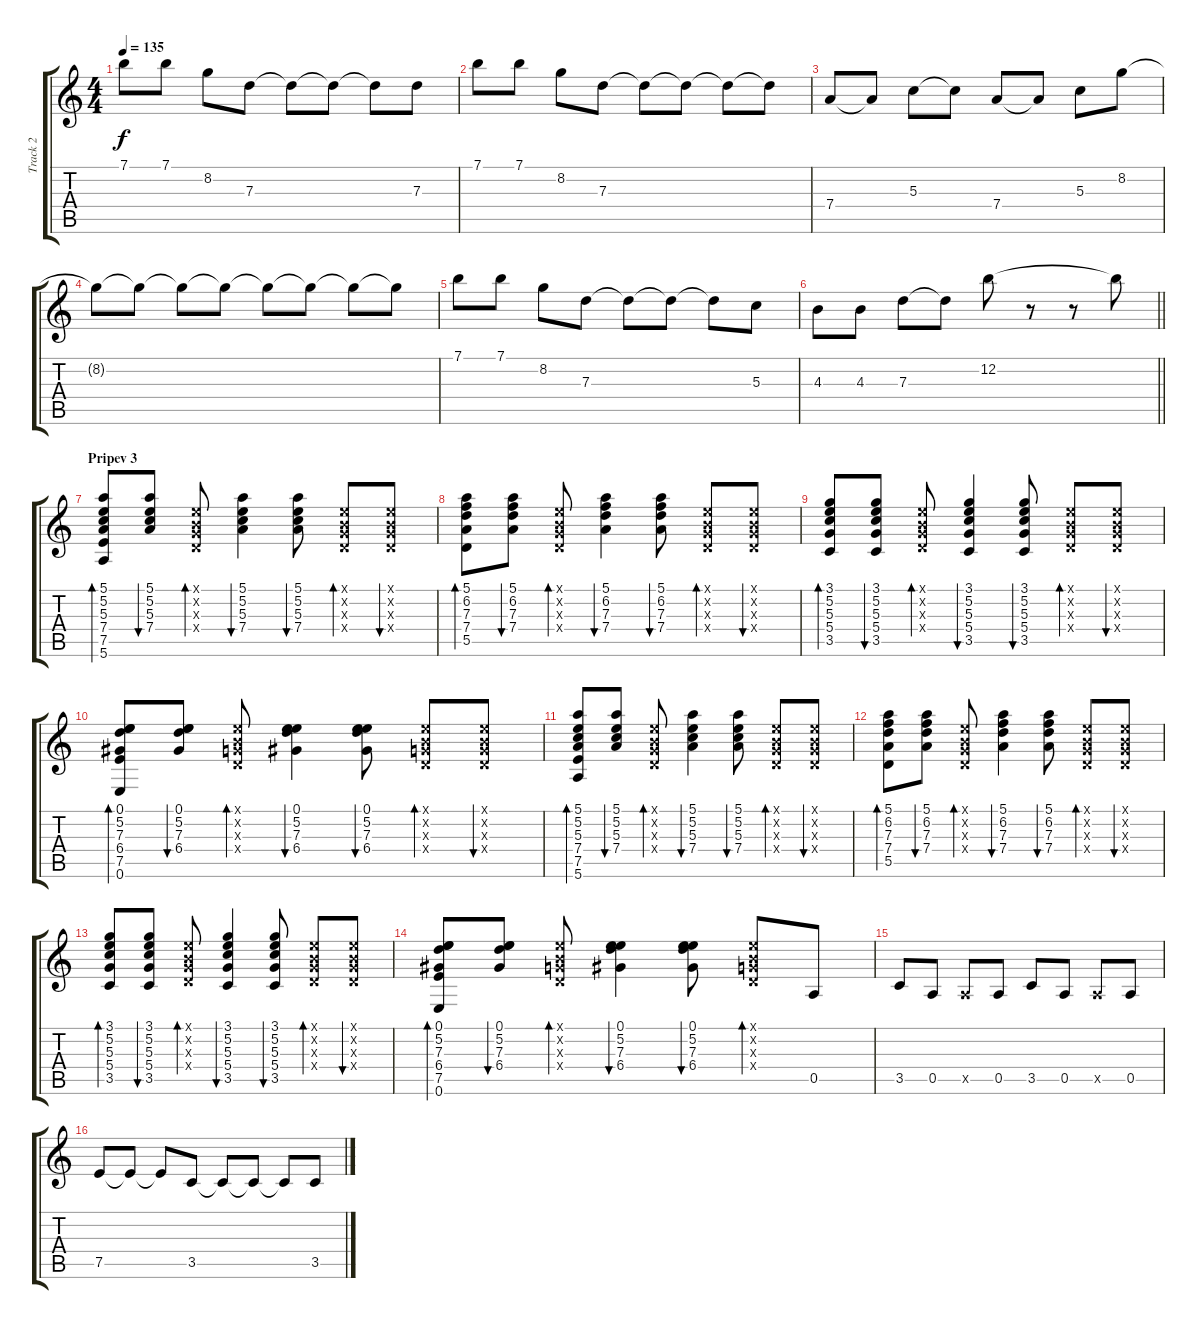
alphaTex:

\track ("Track 2" "Track 2") {instrument acousticguitarsteel}
\staff {score tabs}
\tuning (E4 B3 G3 D3 A2 E2) {hide}
\ts (4 4)
\tempo 135
\clef g2
\ks c
7.1.8{dy f} 7.1.8 8.2.8 7.3.8 7.3{t}.8 7.3{t}.8 7.3{t}.8 7.3.8 |
7.1.8 7.1.8 8.2.8 7.3.8 7.3{t}.8 7.3{t}.8 7.3{t}.8 7.3{t}.8 |
7.4.8 7.4{t}.8 5.3.8 5.3{t}.8 7.4.8 7.4{t}.8 5.3.8 8.2.8 |
8.2{t}.8 8.2{t}.8 8.2{t}.8 8.2{t}.8 8.2{t}.8 8.2{t}.8 8.2{t}.8 8.2{t}.8 |
7.1.8 7.1.8 8.2.8 7.3.8 7.3{t}.8 7.3{t}.8 7.3{t}.8 5.3.8 |
\barLineRight lightlight
4.3.8 4.3.8 7.3.8 7.3{t}.8 12.2.8 r.8 r.8 12.2{t}.8 |
\section ("" "Pripev 3")
(5.1 5.2 5.3 7.4 7.5 5.6).8{bd 60} (5.1 5.2 5.3 7.4).8{bu 60} (0.1{x} 0.2{x} 0.3{x} 0.4{x}).8{bd 60} (5.1 5.2 5.3 7.4).4{bu 60} (5.1 5.2 5.3 7.4).8{bu 60} (0.1{x} 0.2{x} 0.3{x} 0.4{x}).8{bd 60} (0.1{x} 0.2{x} 0.3{x} 0.4{x}).8{bu 60} |
(5.1 6.2 7.3 7.4 5.5).8{bd 60} (5.1 6.2 7.3 7.4).8{bu 60} (0.1{x} 0.2{x} 0.3{x} 0.4{x}).8{bd 60} (5.1 6.2 7.3 7.4).4{bu 60} (5.1 6.2 7.3 7.4).8{bu 60} (0.1{x} 0.2{x} 0.3{x} 0.4{x}).8{bd 60} (0.1{x} 0.2{x} 0.3{x} 0.4{x}).8{bu 60} |
(3.1 5.2 5.3 5.4 3.5).8{bd 60} (3.1 5.2 5.3 5.4 3.5).8{bu 60} (0.1{x} 0.2{x} 0.3{x} 0.4{x}).8{bd 60} (3.1 5.2 5.3 5.4 3.5).4{bu 60} (3.1 5.2 5.3 5.4 3.5).8{bu 60} (0.1{x} 0.2{x} 0.3{x} 0.4{x}).8{bd 60} (0.1{x} 0.2{x} 0.3{x} 0.4{x}).8{bu 60} |
(0.1 5.2 7.3 6.4 7.5 0.6).8{bd 60} (0.1 5.2 7.3 6.4).8{bu 60} (0.1{x} 0.2{x} 0.3{x} 0.4{x}).8{bd 60} (0.1 5.2 7.3 6.4).4{bu 60} (0.1 5.2 7.3 6.4).8{bu 60} (0.1{x} 0.2{x} 0.3{x} 0.4{x}).8{bd 60} (0.1{x} 0.2{x} 0.3{x} 0.4{x}).8{bu 60} |
(5.1 5.2 5.3 7.4 7.5 5.6).8{bd 60} (5.1 5.2 5.3 7.4).8{bu 60} (0.1{x} 0.2{x} 0.3{x} 0.4{x}).8{bd 60} (5.1 5.2 5.3 7.4).4{bu 60} (5.1 5.2 5.3 7.4).8{bu 60} (0.1{x} 0.2{x} 0.3{x} 0.4{x}).8{bd 60} (0.1{x} 0.2{x} 0.3{x} 0.4{x}).8{bu 60} |
(5.1 6.2 7.3 7.4 5.5).8{bd 60} (5.1 6.2 7.3 7.4).8{bu 60} (0.1{x} 0.2{x} 0.3{x} 0.4{x}).8{bd 60} (5.1 6.2 7.3 7.4).4{bu 60} (5.1 6.2 7.3 7.4).8{bu 60} (0.1{x} 0.2{x} 0.3{x} 0.4{x}).8{bd 60} (0.1{x} 0.2{x} 0.3{x} 0.4{x}).8{bu 60} |
(3.1 5.2 5.3 5.4 3.5).8{bd 60} (3.1 5.2 5.3 5.4 3.5).8{bu 60} (0.1{x} 0.2{x} 0.3{x} 0.4{x}).8{bd 60} (3.1 5.2 5.3 5.4 3.5).4{bu 60} (3.1 5.2 5.3 5.4 3.5).8{bu 60} (0.1{x} 0.2{x} 0.3{x} 0.4{x}).8{bd 60} (0.1{x} 0.2{x} 0.3{x} 0.4{x}).8{bu 60} |
(0.1 5.2 7.3 6.4 7.5 0.6).8{bd 60} (0.1 5.2 7.3 6.4).8{bu 60} (0.1{x} 0.2{x} 0.3{x} 0.4{x}).8{bd 60} (0.1 5.2 7.3 6.4).4{bu 60} (0.1 5.2 7.3 6.4).8{bu 60} (0.1{x} 0.2{x} 0.3{x} 0.4{x}).8{bd 60} 0.5.8 |
3.5.8 0.5.8 0.5{x}.8 0.5.8 3.5.8 0.5.8 0.5{x}.8 0.5.8 |
7.5.8 7.5{t}.8 7.5{t}.8 3.5.8 3.5{t}.8 3.5{t}.8 3.5{t}.8 3.5.8
